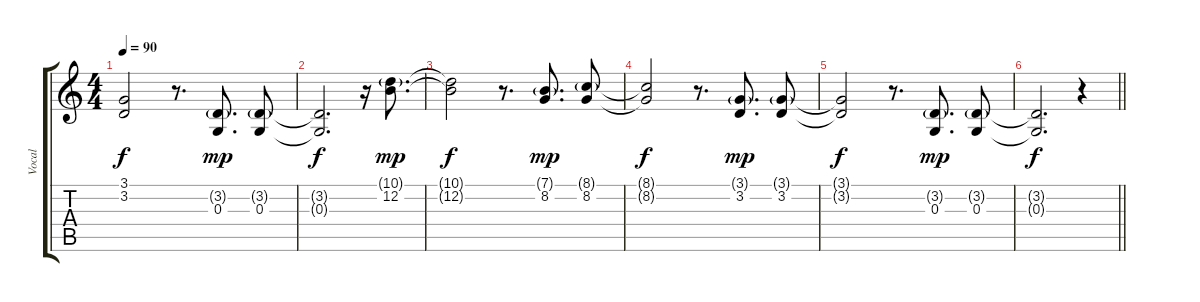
\track ("Vocal" "Vocal") {instrument acousticgrandpiano}
\staff {score tabs}
\tuning (E4 B3 G3 D3 A2 E2) {hide}
\ts (4 4)
\tempo 90
\clef g2
\ks c
(3.1{t} 3.2{t}).2{dy f} r.8{d} (3.2{g} 0.3).8{d dy mp} (3.2{g} 0.3).8 |
(3.2{t} 0.3{t}).2{d dy f} r.16 (10.1{g} 12.2).8{d dy mp} |
(10.1{t} 12.2{t}).2{dy f} r.8{d} (7.1{g} 8.2).8{d dy mp} (8.1{g} 8.2).8 |
(8.1{t} 8.2{t}).2{dy f} r.8{d} (3.1{g} 3.2).8{d dy mp} (3.1{g} 3.2).8 |
(3.1{t} 3.2{t}).2{dy f} r.8{d} (3.2{g} 0.3).8{d dy mp} (3.2{g} 0.3).8 |
\barLineRight lightlight
(3.2{t} 0.3{t}).2{d dy f} r.4
